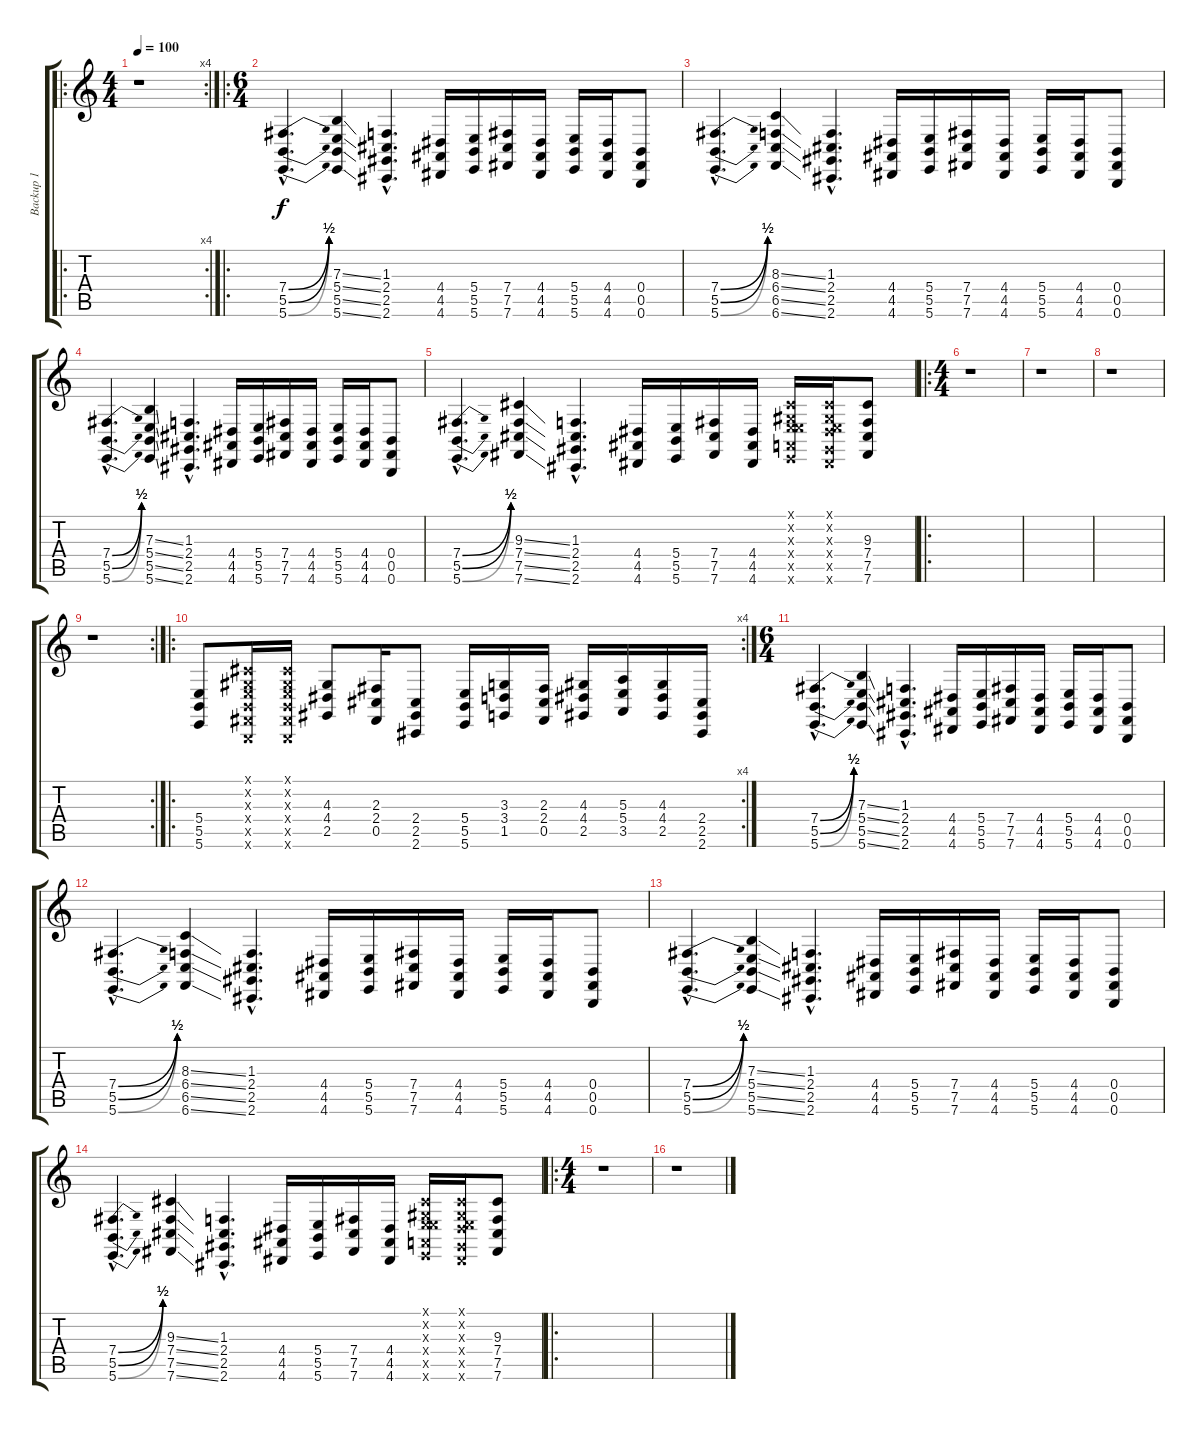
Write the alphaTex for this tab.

\track ("Backup 1" "Backup 1") {instrument lead1square}
\staff {score tabs}
\tuning (Db4 Ab3 E3 B2 Gb2 B1) {hide}
\ro
\rc 4
\ts (4 4)
\tempo 100
\clef g2
\ks c
r.1{dy f instrument lead1square} |
\ro
\ts (6 4)
(7.4{be (bend 0 0 60 2) hac} 5.5{be (bend 0 0 60 2) hac} 5.6{be (bend 0 0 60 2) hac}).4{d} (7.3{ss} 5.4{ss} 5.5{ss} 5.6{ss}).4 (1.3{hac} 2.4{hac} 2.5{hac} 2.6{hac}).4{d} (4.4 4.5 4.6).16 (5.4 5.5 5.6).16 (7.4 7.5 7.6).16 (4.4 4.5 4.6).16 (5.4 5.5 5.6).16 (4.4 4.5 4.6).16 (0.4 0.5 0.6).8 |
(7.4{be (bend 0 0 60 2) hac} 5.5{be (bend 0 0 60 2) hac} 5.6{be (bend 0 0 60 2) hac}).4{d} (8.3{ss} 6.4{ss} 6.5{ss} 6.6{ss}).4 (1.3{hac} 2.4{hac} 2.5{hac} 2.6{hac}).4{d} (4.4 4.5 4.6).16 (5.4 5.5 5.6).16 (7.4 7.5 7.6).16 (4.4 4.5 4.6).16 (5.4 5.5 5.6).16 (4.4 4.5 4.6).16 (0.4 0.5 0.6).8 |
(7.4{be (bend 0 0 60 2) hac} 5.5{be (bend 0 0 60 2) hac} 5.6{be (bend 0 0 60 2) hac}).4{d} (7.3{ss} 5.4{ss} 5.5{ss} 5.6{ss}).4 (1.3{hac} 2.4{hac} 2.5{hac} 2.6{hac}).4{d} (4.4 4.5 4.6).16 (5.4 5.5 5.6).16 (7.4 7.5 7.6).16 (4.4 4.5 4.6).16 (5.4 5.5 5.6).16 (4.4 4.5 4.6).16 (0.4 0.5 0.6).8 |
(7.4{be (bend 0 0 60 2) hac} 5.5{be (bend 0 0 60 2) hac} 5.6{be (bend 0 0 60 2) hac}).4{d} (9.3{ss} 7.4{ss} 7.5{ss} 7.6{ss}).4 (1.3{hac} 2.4{hac} 2.5{hac} 2.6{hac}).4{d} (4.4 4.5 4.6).16 (5.4 5.5 5.6).16 (7.4 7.5 7.6).16 (4.4 4.5 4.6).16 (0.1{x} 0.2{x} 0.3{x} 5.4{x} 3.5{x} 5.6{x}).16 (0.1{x} 0.2{x} 0.3{x} 4.4{x} 2.5{x} 4.6{x}).16 (9.3 7.4 7.5 7.6).8 |
\ro
\ts (4 4)
r.1 |
r.1 |
r.1 |
\rc 2
r.1 |
\ro
\rc 4
(5.4 5.5 5.6).8 (0.1{x} 0.2{x} 0.3{x} 0.4{x} 0.5{x} 0.6{x}).16 (0.1{x} 0.2{x} 0.3{x} 0.4{x} 0.5{x} 0.6{x}).16 (4.3 4.4 2.5).8 (2.3 2.4 0.5).16 (2.4 2.5 2.6).8 (5.4 5.5 5.6).16 (3.3 3.4 1.5).16 (2.3 2.4 0.5).16 (4.3 4.4 2.5).16 (5.3 5.4 3.5).16 (4.3 4.4 2.5).16 (2.4 2.5 2.6).16 |
\ts (6 4)
(7.4{be (bend 0 0 60 2) hac} 5.5{be (bend 0 0 60 2) hac} 5.6{be (bend 0 0 60 2) hac}).4{d} (7.3{ss} 5.4{ss} 5.5{ss} 5.6{ss}).4 (1.3{hac} 2.4{hac} 2.5{hac} 2.6{hac}).4{d} (4.4 4.5 4.6).16 (5.4 5.5 5.6).16 (7.4 7.5 7.6).16 (4.4 4.5 4.6).16 (5.4 5.5 5.6).16 (4.4 4.5 4.6).16 (0.4 0.5 0.6).8 |
(7.4{be (bend 0 0 60 2) hac} 5.5{be (bend 0 0 60 2) hac} 5.6{be (bend 0 0 60 2) hac}).4{d} (8.3{ss} 6.4{ss} 6.5{ss} 6.6{ss}).4 (1.3{hac} 2.4{hac} 2.5{hac} 2.6{hac}).4{d} (4.4 4.5 4.6).16 (5.4 5.5 5.6).16 (7.4 7.5 7.6).16 (4.4 4.5 4.6).16 (5.4 5.5 5.6).16 (4.4 4.5 4.6).16 (0.4 0.5 0.6).8 |
(7.4{be (bend 0 0 60 2) hac} 5.5{be (bend 0 0 60 2) hac} 5.6{be (bend 0 0 60 2) hac}).4{d} (7.3{ss} 5.4{ss} 5.5{ss} 5.6{ss}).4 (1.3{hac} 2.4{hac} 2.5{hac} 2.6{hac}).4{d} (4.4 4.5 4.6).16 (5.4 5.5 5.6).16 (7.4 7.5 7.6).16 (4.4 4.5 4.6).16 (5.4 5.5 5.6).16 (4.4 4.5 4.6).16 (0.4 0.5 0.6).8 |
(7.4{be (bend 0 0 60 2) hac} 5.5{be (bend 0 0 60 2) hac} 5.6{be (bend 0 0 60 2) hac}).4{d} (9.3{ss} 7.4{ss} 7.5{ss} 7.6{ss}).4 (1.3{hac} 2.4{hac} 2.5{hac} 2.6{hac}).4{d} (4.4 4.5 4.6).16 (5.4 5.5 5.6).16 (7.4 7.5 7.6).16 (4.4 4.5 4.6).16 (0.1{x} 0.2{x} 0.3{x} 5.4{x} 3.5{x} 5.6{x}).16 (0.1{x} 0.2{x} 0.3{x} 4.4{x} 2.5{x} 4.6{x}).16 (9.3 7.4 7.5 7.6).8 |
\ro
\ts (4 4)
r.1 |
r.1
